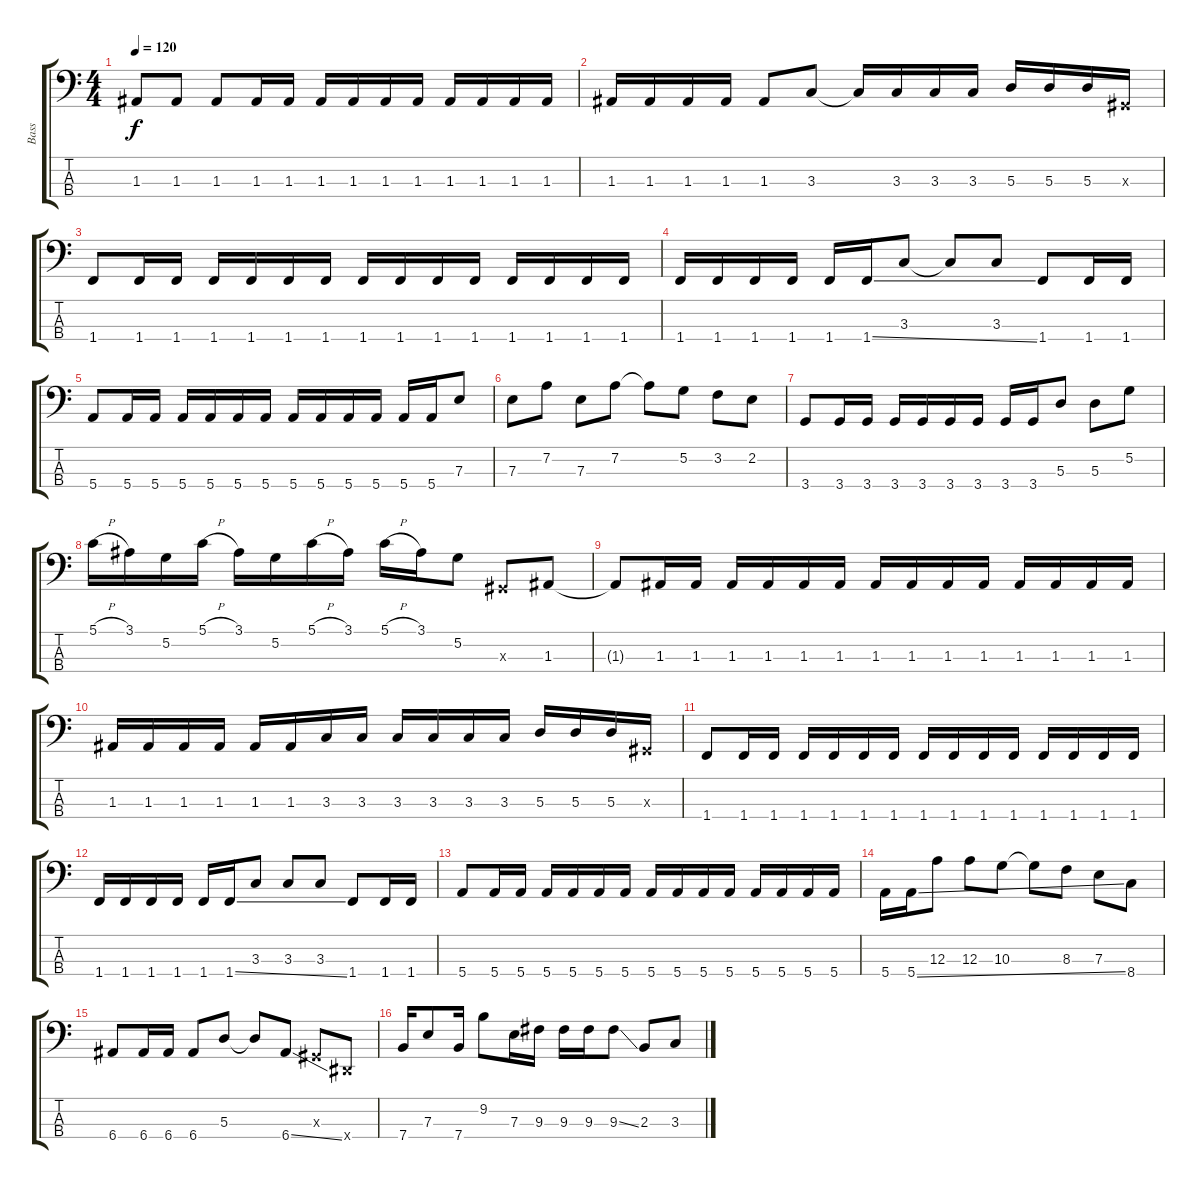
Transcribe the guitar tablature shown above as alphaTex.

\track ("Bass" "Bass") {instrument electricbassfinger}
\staff {score tabs}
\tuning (G2 D2 A1 E1) {hide}
\ts (4 4)
\tempo 120
\clef f4
\ks c
1.3{t}.8{dy f} 1.3.8 1.3.8 1.3.16 1.3.16 1.3.16 1.3.16 1.3.16 1.3.16 1.3.16 1.3.16 1.3.16 1.3.16 |
1.3.16 1.3.16 1.3.16 1.3.16 1.3.8 3.3.8 3.3{t}.16 3.3.16 3.3.16 3.3.16 5.3.16 5.3.16 5.3.16 -1.3{x}.16 |
1.4.8 1.4.16 1.4.16 1.4.16 1.4.16 1.4.16 1.4.16 1.4.16 1.4.16 1.4.16 1.4.16 1.4.16 1.4.16 1.4.16 1.4.16 |
1.4.16 1.4.16 1.4.16 1.4.16 1.4.16 1.4{ss}.16 3.3.8 3.3{t}.8 3.3.8 1.4.8 1.4.16 1.4.16 |
5.4.8 5.4.16 5.4.16 5.4.16 5.4.16 5.4.16 5.4.16 5.4.16 5.4.16 5.4.16 5.4.16 5.4.16 5.4.16 7.3.8 |
7.3.8 7.2.8 7.3.8 7.2.8 7.2{t}.8 5.2.8 3.2.8 2.2.8 |
3.4.8 3.4.16 3.4.16 3.4.16 3.4.16 3.4.16 3.4.16 3.4.16 3.4.16 5.3.8 5.3.8 5.2.8 |
5.1{h}.16 3.1.16 5.2.16 5.1{h}.16 3.1.16 5.2.16 5.1{h}.16 3.1.16 5.1{h}.16 3.1.16 5.2.8 -1.3{x}.8 1.3.8 |
1.3{t}.8 1.3.16 1.3.16 1.3.16 1.3.16 1.3.16 1.3.16 1.3.16 1.3.16 1.3.16 1.3.16 1.3.16 1.3.16 1.3.16 1.3.16 |
1.3.16 1.3.16 1.3.16 1.3.16 1.3.16 1.3.16 3.3.16 3.3.16 3.3.16 3.3.16 3.3.16 3.3.16 5.3.16 5.3.16 5.3.16 -1.3{x}.16 |
1.4.8 1.4.16 1.4.16 1.4.16 1.4.16 1.4.16 1.4.16 1.4.16 1.4.16 1.4.16 1.4.16 1.4.16 1.4.16 1.4.16 1.4.16 |
1.4.16 1.4.16 1.4.16 1.4.16 1.4.16 1.4{ss}.16 3.3.8 3.3.8 3.3.8 1.4.8 1.4.16 1.4.16 |
5.4.8 5.4.16 5.4.16 5.4.16 5.4.16 5.4.16 5.4.16 5.4.16 5.4.16 5.4.16 5.4.16 5.4.16 5.4.16 5.4.16 5.4.16 |
5.4.16 5.4{ss}.16 12.3.8 12.3.8 10.3.8 10.3{t}.8 8.3.8 7.3.8 8.4.8 |
6.4.8 6.4.16 6.4.16 6.4.8 5.3.8 5.3{t}.8 6.4{ss}.8 -1.3{x}.8 -1.4{x}.8 |
7.4.16 7.3.8 7.4.16 9.2.8 7.3.16 9.3.16 9.3.16 9.3.16 9.3{ss}.8 2.3.8 3.3.8
